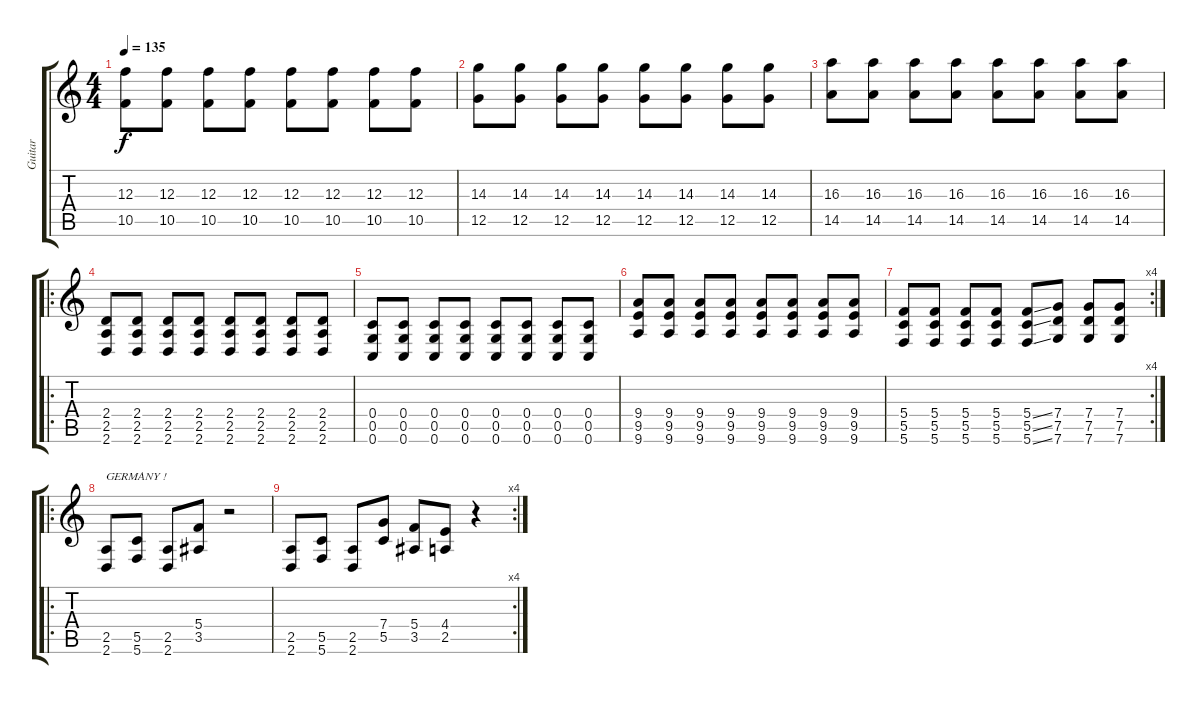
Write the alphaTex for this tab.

\track ("Guitar" "Guitar") {instrument distortionguitar}
\staff {score tabs}
\tuning (D4 A3 F3 C3 G2 C2) {hide}
\ts (4 4)
\tempo 135
\clef g2
\ks c
(12.3 10.5).8{dy f} (12.3 10.5).8 (12.3 10.5).8 (12.3 10.5).8 (12.3 10.5).8 (12.3 10.5).8 (12.3 10.5).8 (12.3 10.5).8 |
(14.3 12.5).8 (14.3 12.5).8 (14.3 12.5).8 (14.3 12.5).8 (14.3 12.5).8 (14.3 12.5).8 (14.3 12.5).8 (14.3 12.5).8 |
(16.3 14.5).8 (16.3 14.5).8 (16.3 14.5).8 (16.3 14.5).8 (16.3 14.5).8 (16.3 14.5).8 (16.3 14.5).8 (16.3 14.5).8 |
\ro
(2.4 2.5 2.6).8 (2.4 2.5 2.6).8 (2.4 2.5 2.6).8 (2.4 2.5 2.6).8 (2.4 2.5 2.6).8 (2.4 2.5 2.6).8 (2.4 2.5 2.6).8 (2.4 2.5 2.6).8 |
(0.4 0.5 0.6).8 (0.4 0.5 0.6).8 (0.4 0.5 0.6).8 (0.4 0.5 0.6).8 (0.4 0.5 0.6).8 (0.4 0.5 0.6).8 (0.4 0.5 0.6).8 (0.4 0.5 0.6).8 |
(9.4 9.5 9.6).8 (9.4 9.5 9.6).8 (9.4 9.5 9.6).8 (9.4 9.5 9.6).8 (9.4 9.5 9.6).8 (9.4 9.5 9.6).8 (9.4 9.5 9.6).8 (9.4 9.5 9.6).8 |
\rc 4
(5.4 5.5 5.6).8 (5.4 5.5 5.6).8 (5.4 5.5 5.6).8 (5.4 5.5 5.6).8 (5.4{ss} 5.5{ss} 5.6{ss}).8 (7.4 7.5 7.6).8 (7.4 7.5 7.6).8 (7.4 7.5 7.6).8 |
\ro
(2.5 2.6).8{txt "GERMANY !"} (5.5 5.6).8 (2.5 2.6).8 (5.4 3.5).8 r.2 |
\rc 4
(2.5 2.6).8 (5.5 5.6).8 (2.5 2.6).8 (7.4 5.5).8 (5.4 3.5).8 (4.4 2.5).8 r.4
